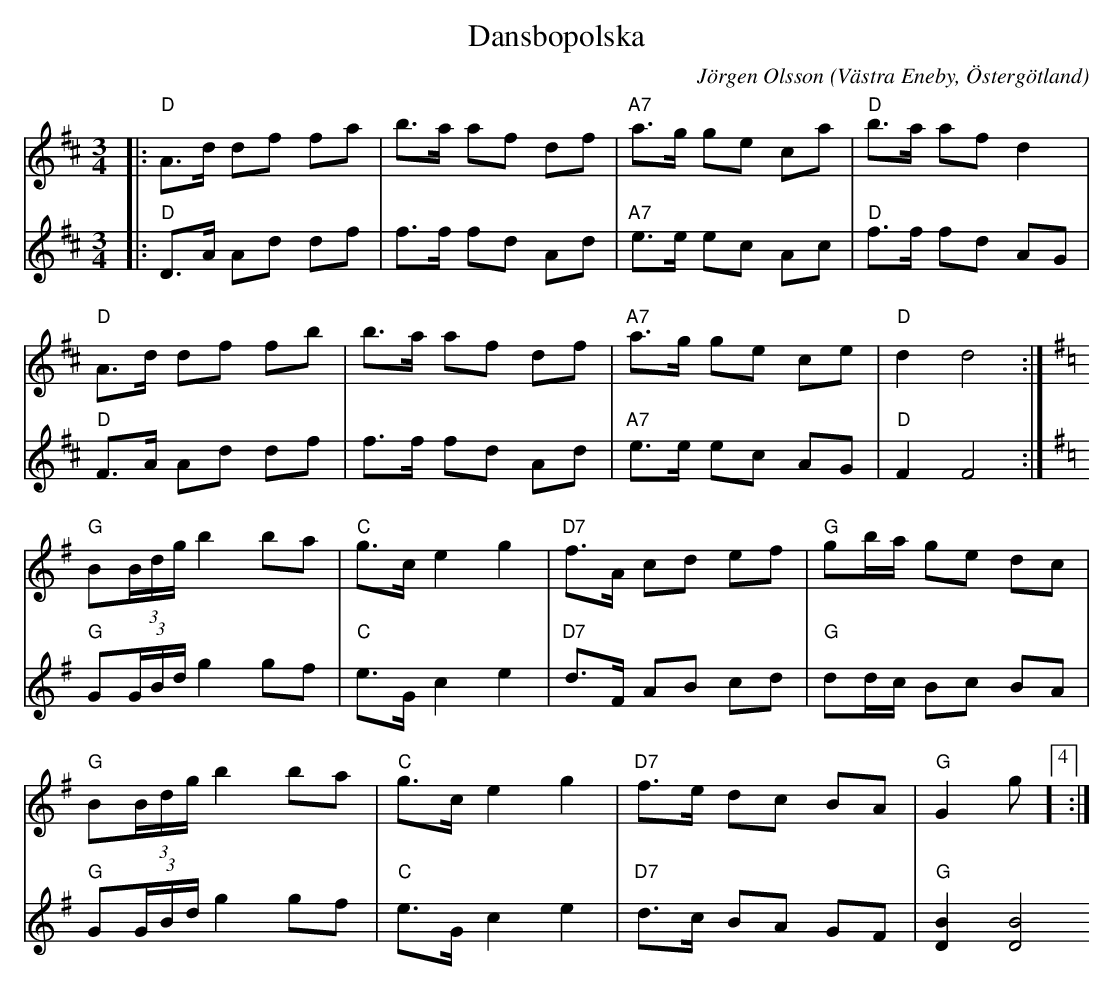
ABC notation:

X:1
T:Dansbopolska
C:Jörgen Olsson
O:Västra Eneby, Östergötland
M:3/4
L:1/8
K:D
V:1
|:"D"A>d df fa|b>a af df|"A7"a>g ge ca|"D"b>a af d2|
"D"A>d df fb|b>a af df|"A7"a>g ge ce|"D"d2 d4:|
[K:G]"G"B(3B/d/g/ b2 ba|"C"g>c e2 g2|"D7"f>A cd ef|"G" gb/a/ ge dc|
"G"B(3B/d/g/ b2 ba|"C"g>c e2 g2|"D7"f>e dc BA|"G" G2 g]4:|
V:2
|:"D"D>A Ad df|f>f fd Ad|"A7"e>e ec Ac|"D"f>f fd AG|
"D"F>A Ad df|f>f fd Ad|"A7"e>e ec AG|"D"F2 F4:|
[K:G]"G"G(3G/B/d/ g2 gf|"C"e>G c2 e2|"D7"d>F AB cd|"G" dd/c/ Bc BA|
"G"G(3G/B/d/ g2 gf|"C"e>G c2 e2|"D7"d>c BA GF|"G" [DB]2 [DB]4:|
